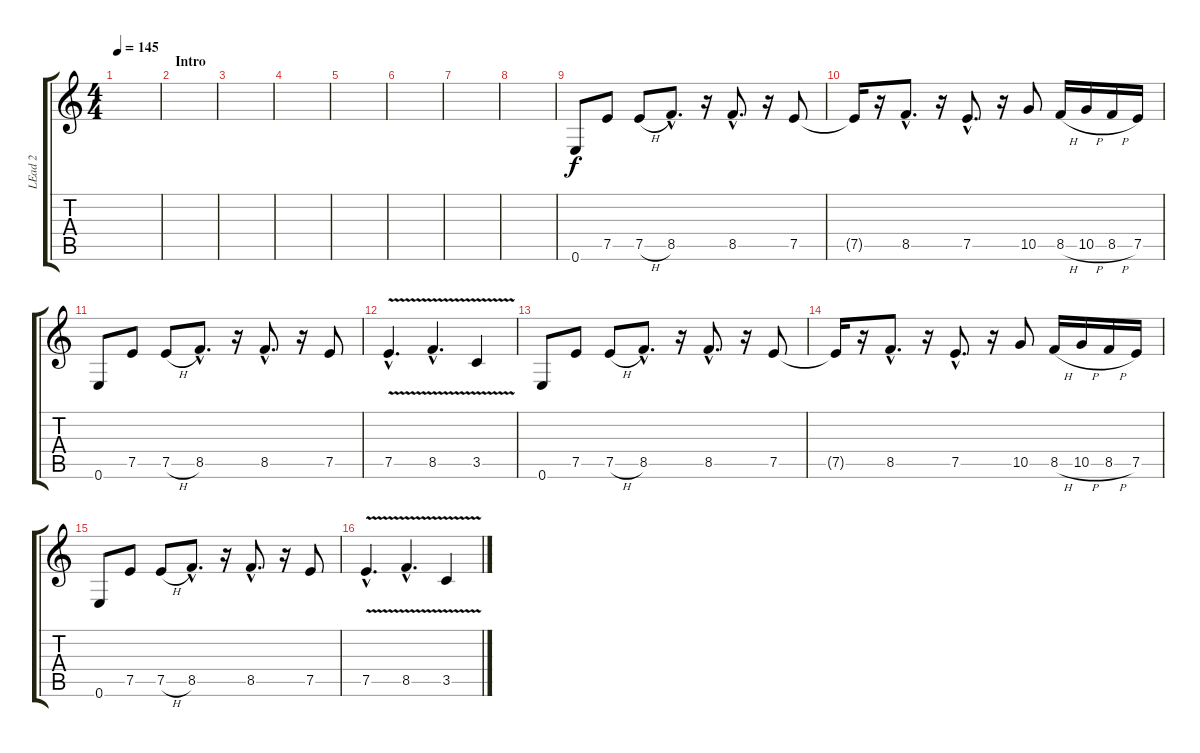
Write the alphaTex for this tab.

\track ("LEad 2" "LEad 2") {instrument distortionguitar}
\staff {score tabs}
\tuning (E4 B3 G3 D3 A2 E2) {hide}
\ts (4 4)
\tempo 145
\clef g2
\ks c
|
\section ("" "Intro")
|
|
|
|
|
|
|
0.6.8 7.5.8 7.5{h}.8 8.5{hac}.8{d} r.16 8.5{hac}.8{d} r.16 7.5.8 |
7.5{t}.16 r.16 8.5{hac}.8{d} r.16 7.5{hac}.8{d} r.16 10.5.8 8.5{h}.16 10.5{h}.16 8.5{h}.16 7.5.16 |
0.6.8 7.5.8 7.5{h}.8 8.5{hac}.8{d} r.16 8.5{hac}.8{d} r.16 7.5.8 |
7.5{v hac}.4{d} 8.5{v hac}.4{d} 3.5{v}.4 |
0.6.8 7.5.8 7.5{h}.8 8.5{hac}.8{d} r.16 8.5{hac}.8{d} r.16 7.5.8 |
7.5{t}.16 r.16 8.5{hac}.8{d} r.16 7.5{hac}.8{d} r.16 10.5.8 8.5{h}.16 10.5{h}.16 8.5{h}.16 7.5.16 |
0.6.8 7.5.8 7.5{h}.8 8.5{hac}.8{d} r.16 8.5{hac}.8{d} r.16 7.5.8 |
7.5{v hac}.4{d} 8.5{v hac}.4{d} 3.5{v}.4
